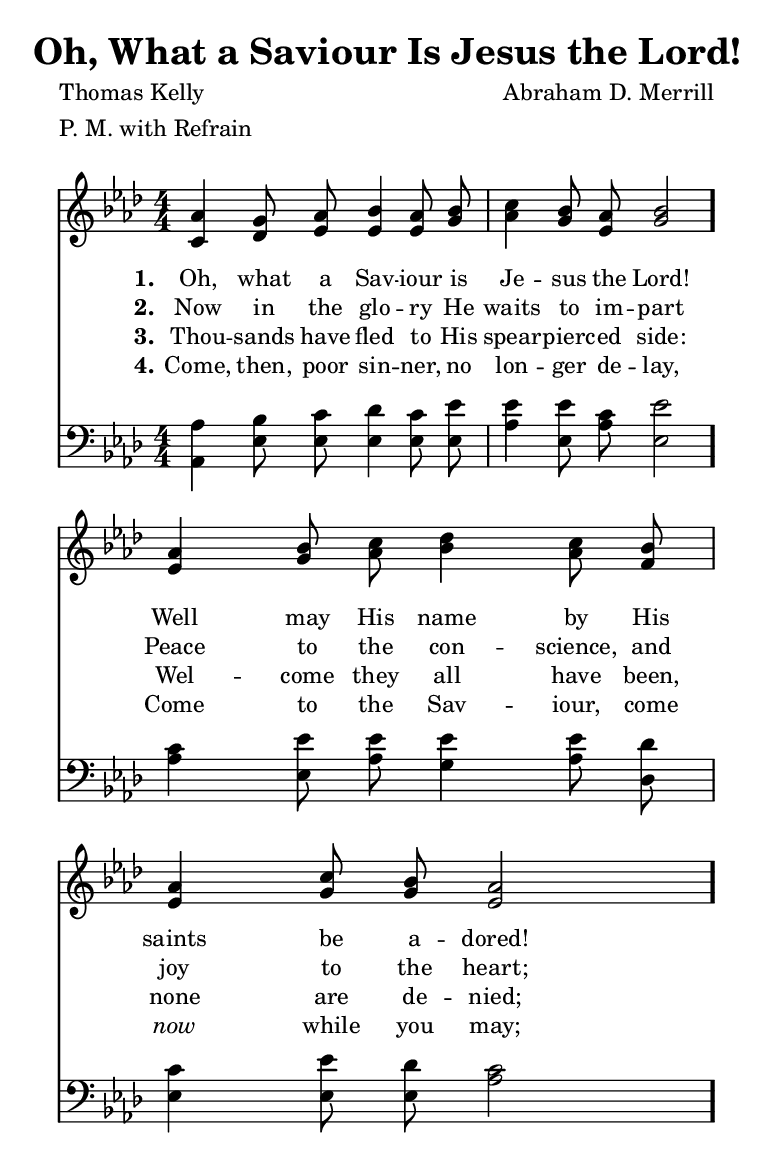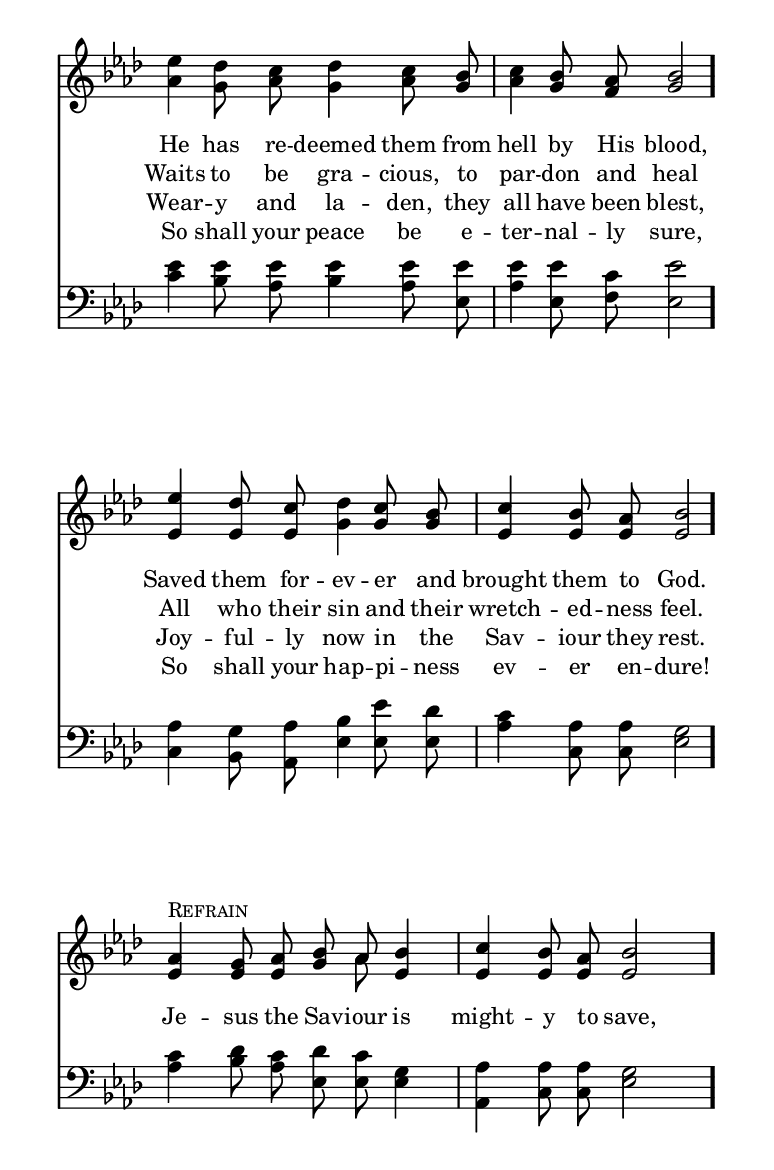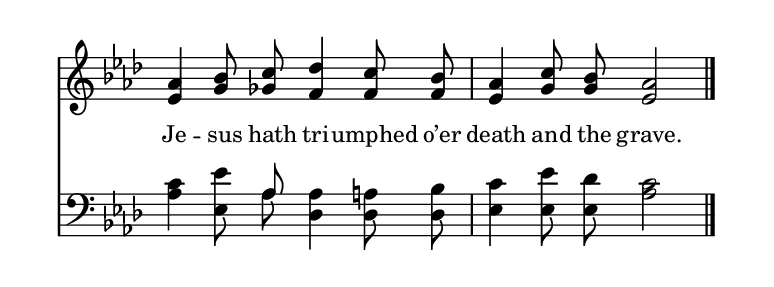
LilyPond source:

\include "common/global.ily"
\paper {
  \include "common/paper.ily"
}

\header{
  %gospel
  hymnnumber = "28"
  title = "Oh, What a Saviour Is Jesus the Lord!"
  tunename = "Triumph" % see https://hymnary.org/tune/triumph_merrill
  meter = "P. M. with Refrain" % original has 4—10s. Dactylic
  poet = "Thomas Kelly" % see https://bibletruthpublishers.com/oh-what-a-saviour-is-jesus-the-lord/thomas-kelly/little-flock-hymnbook/hymnbooks/la79527 ; some sources say "Albert Midlane" but this is probably just the compiler
  composer = "Abraham D. Merrill" % see https://hymnary.org/person/Merrill_AD
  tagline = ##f
}

% for fermata in MIDI
ta = { \tempo 4=72 }
tb = { \tempo 4=36 }

patternA = { c4 c8 c8 c4 c8 c8 | c4 c8 c8 c2 }
patternB = { c4 c8 c8 c8 c8 c4 | c4 c8 c8 c2 }

global = {
  \include "common/overrides.ily"
  \override Staff.TimeSignature.style = #'numbered
  \time 4/4
  \override Score.MetronomeMark.transparent = ##t % hide all fermata changes too
  \ta
  \key aes \major
  %\partial 4
  \autoBeamOff
}

notesSoprano = {
\global
\relative c'' {

  \changePitch \patternA { aes g aes bes aes bes | c bes aes bes }
  \changePitch \patternA { aes bes c des c bes   | aes c bes aes }
  \changePitch \patternA { ees' des c des c bes  | c bes aes bes }
  \changePitch \patternA { ees des c des c bes   | c bes aes bes }

  << s^\markup { \small \caps "Refrain" }
  \changePitch \patternB { aes g aes bes aes bes | c bes aes bes } >>
  \changePitch \patternA { aes bes c des c bes   | aes c bes aes }

  \bar "|."

}
}

notesAlto = {
\global
\relative e' {

  \changePitch \patternA { c des ees ees ees g   | aes g ees g     }
  \changePitch \patternA { ees g aes bes aes f   | ees g g ees     }
  \changePitch \patternA { aes g aes g aes g     | aes g f g       }
  \changePitch \patternA { ees ees ees g g g     | ees ees ees ees }

  \changePitch \patternB { ees ees ees g aes ees | ees ees ees ees }
  \changePitch \patternA { ees g ges f f f       | ees g g ees     }

}
}

notesTenor = {
\global
\relative a {

  \changePitch \patternA { aes bes c des c ees     | ees ees c ees }
  \changePitch \patternA { c ees ees ees ees des   | c ees des c   }
  \changePitch \patternA { ees ees ees ees ees ees | ees ees c ees }
  \changePitch \patternA { aes, g aes bes ees des  | c aes aes g   }

  \changePitch \patternB { c des c des c g         | aes aes aes g }
  \changePitch \patternA { c ees aes, aes a bes    | c ees des c   }

}
}

notesBass = {
\global
\relative f, {

  \changePitch \patternA { aes ees' ees ees ees ees | aes ees aes ees }
  \changePitch \patternA { aes ees aes g aes des,   | ees ees ees aes }
  \changePitch \patternA { c bes aes bes aes ees    | aes ees f ees   }
  \changePitch \patternA { c bes aes ees' ees ees   | aes c, c ees    }

  \changePitch \patternB { aes bes aes ees ees ees  | aes, c c ees    }
  \changePitch \patternA { aes ees aes des, des des | ees ees ees aes }

}
}

Refrain = \lyricmode {

Je -- sus the Sav -- iour is might -- y to save, \bar "."
Je -- sus hath tri -- umphed o’er death and the grave. \bar "."

}

wordsA = \lyricmode {
\set stanza = "1."

Oh, what a Sav -- iour is Je -- sus the Lord! \bar "."
Well may His name by His saints be a -- dored! \bar "."
He has re -- deemed them from hell by His blood, \bar "."
Saved them for -- ev -- er and brought them to God. \bar "."

}

wordsB = \lyricmode {
\set stanza = "2."

Now in the glo -- ry He waits to im -- part
Peace to the con -- science, and joy to the heart;
Waits to be gra -- cious, to par -- don and heal
All who their sin and their wretch -- ed -- ness feel.

\Refrain

}

wordsC = \lyricmode {
\set stanza = "3."

Thou -- sands have fled to His spear -- pierc -- ed side:
Wel -- come they all have been, none are de -- nied;
Wear -- y and la -- den, they all have been blest,
Joy -- ful -- ly now in the Sav -- iour they rest.

}

wordsD = \lyricmode {
\set stanza = "4."

Come, then, poor sin -- ner, no lon -- ger de -- lay,
Come to the Sav -- iour, come { \italicsOn } now { \italicsOff } while you may;
So shall your peace be e -- ter -- nal -- ly sure,
So shall your hap -- pi -- ness ev -- er en -- dure!

}

\score {
  \context ChoirStaff <<
    \context Staff = upper <<
      \set Staff.autoBeaming = ##f
      \set ChoirStaff.systemStartDelimiter = #'SystemStartBar
      \set ChoirStaff.printPartCombineTexts = ##f
      \partcombine #'(2 . 11) \notesSoprano \notesAlto
      \context NullVoice = sopranos { \voiceOne << \notesSoprano >> }
      \context Lyrics = one   \lyricsto sopranos \wordsA
      \context Lyrics = two   \lyricsto sopranos \wordsB
      \context Lyrics = three \lyricsto sopranos \wordsC
      \context Lyrics = four  \lyricsto sopranos \wordsD
      %\context Lyrics = five  \lyricsto sopranos \wordsE
    >>
    \context Staff = men <<
      \set Staff.autoBeaming = ##f
      \clef bass
      \set ChoirStaff.printPartCombineTexts = ##f
      \partcombine #'(2 . 11) \notesTenor \notesBass
    >>
  >>
  \layout {
    \include "common/layout.ily"
  }
  #(cond ((ly:get-option 'eog-midi-permitted) #{ \midi{
    \include "common/midi.ily"
  } #}))
}

\version "2.19.49"  % necessary for upgrading to future LilyPond versions.

% vi:set et ts=2 sw=2 ai nocindent syntax=lilypond:
